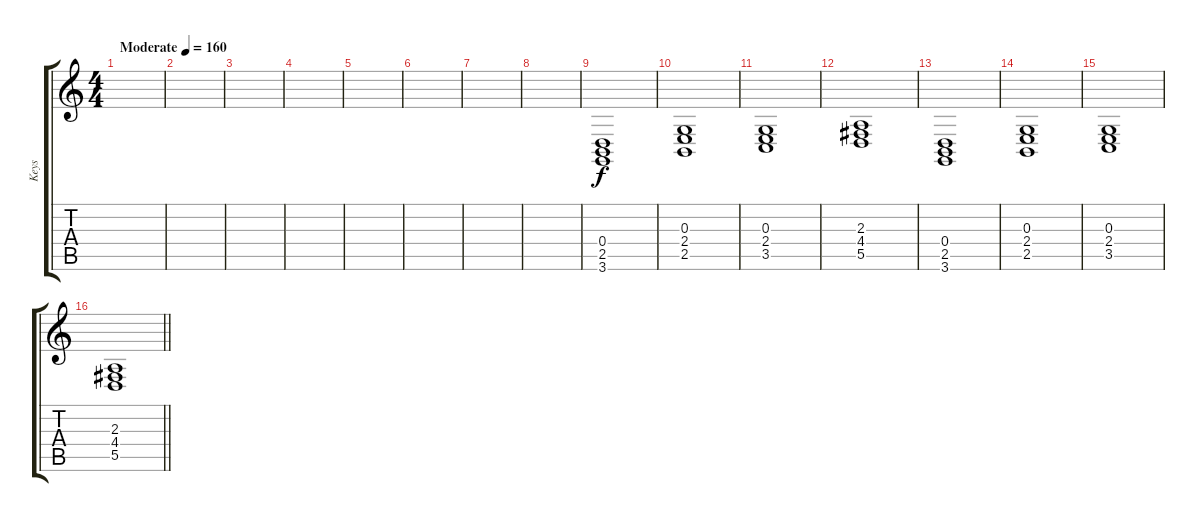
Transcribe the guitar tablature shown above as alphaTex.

\track ("Keys" "Keys") {instrument synthstrings1}
\staff {score tabs}
\tuning (E4 B3 G3 D3 A2 E2) {hide}
\ts (4 4)
\tempo (160 "Moderate")
\clef g2
\ks c
|
|
|
|
|
|
|
|
(0.4 2.5 3.6).1 |
(0.3 2.4 2.5).1 |
(0.3 2.4 3.5).1 |
(2.3 4.4 5.5).1 |
(0.4 2.5 3.6).1 |
(0.3 2.4 2.5).1 |
(0.3 2.4 3.5).1 |
\barLineRight lightlight
(2.3 4.4 5.5).1
